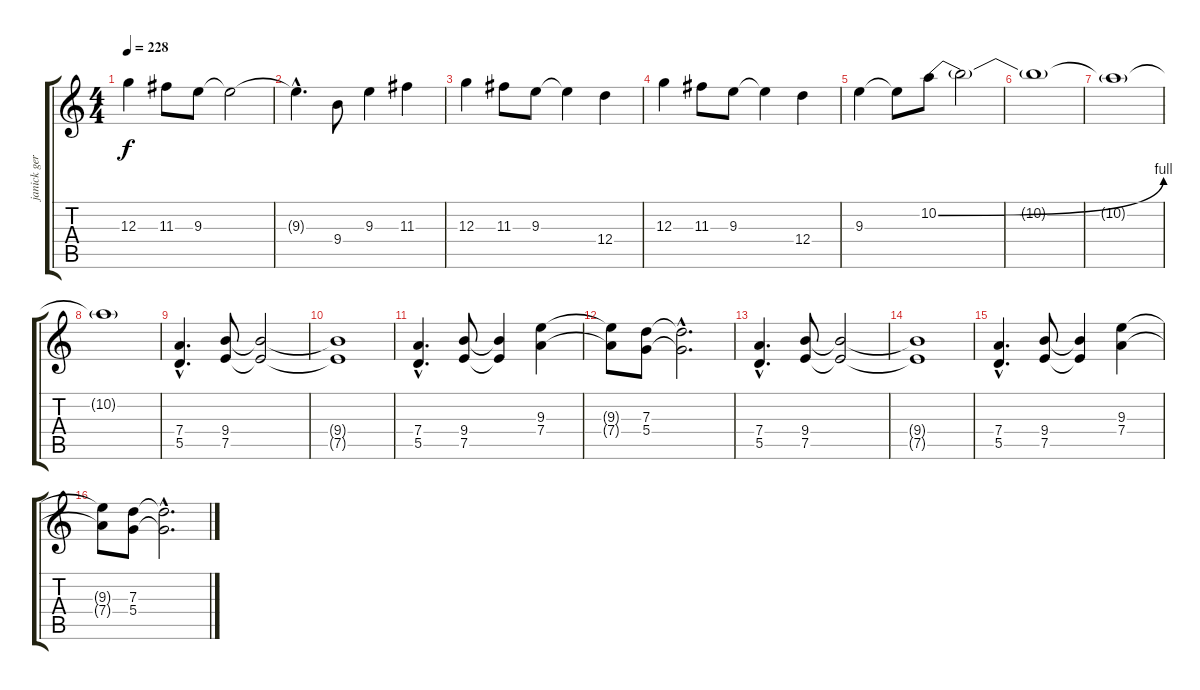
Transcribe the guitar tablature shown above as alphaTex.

\track ("janick gers" "janick ger") {instrument overdrivenguitar}
\staff {score tabs}
\tuning (E4 B3 G3 D3 A2 E2) {hide}
\ts (4 4)
\tempo 228
\clef g2
\ks c
12.3.4{dy f} 11.3.8 9.3.8 9.3{t}.2 |
9.3{hac t}.4{d} 9.4.8 9.3.4 11.3.4 |
12.3.4 11.3.8 9.3.8 9.3{t}.4 12.4.4 |
12.3.4 11.3.8 9.3.8 9.3{t}.4 12.4.4 |
9.3.4 9.3{t}.8 10.2{be (bend 0 0 60 4)}.8 10.2{t}.2 |
10.2{t}.1 |
10.2{t}.1 |
10.2{t}.1 |
(7.4{hac} 5.5{hac}).4{d} (9.4 7.5).8 (9.4{t} 7.5{t}).2 |
(9.4{t} 7.5{t}).1 |
(7.4{hac} 5.5{hac}).4{d} (9.4 7.5).8 (9.4{t} 7.5{t}).4 (9.3 7.4).4 |
(9.3{t} 7.4{t}).8 (7.3 5.4).8 (7.3{hac t} 5.4{hac t}).2{d} |
(7.4{hac} 5.5{hac}).4{d} (9.4 7.5).8 (9.4{t} 7.5{t}).2 |
(9.4{t} 7.5{t}).1 |
(7.4{hac} 5.5{hac}).4{d} (9.4 7.5).8 (9.4{t} 7.5{t}).4 (9.3 7.4).4 |
(9.3{t} 7.4{t}).8 (7.3 5.4).8 (7.3{hac t} 5.4{hac t}).2{d}
